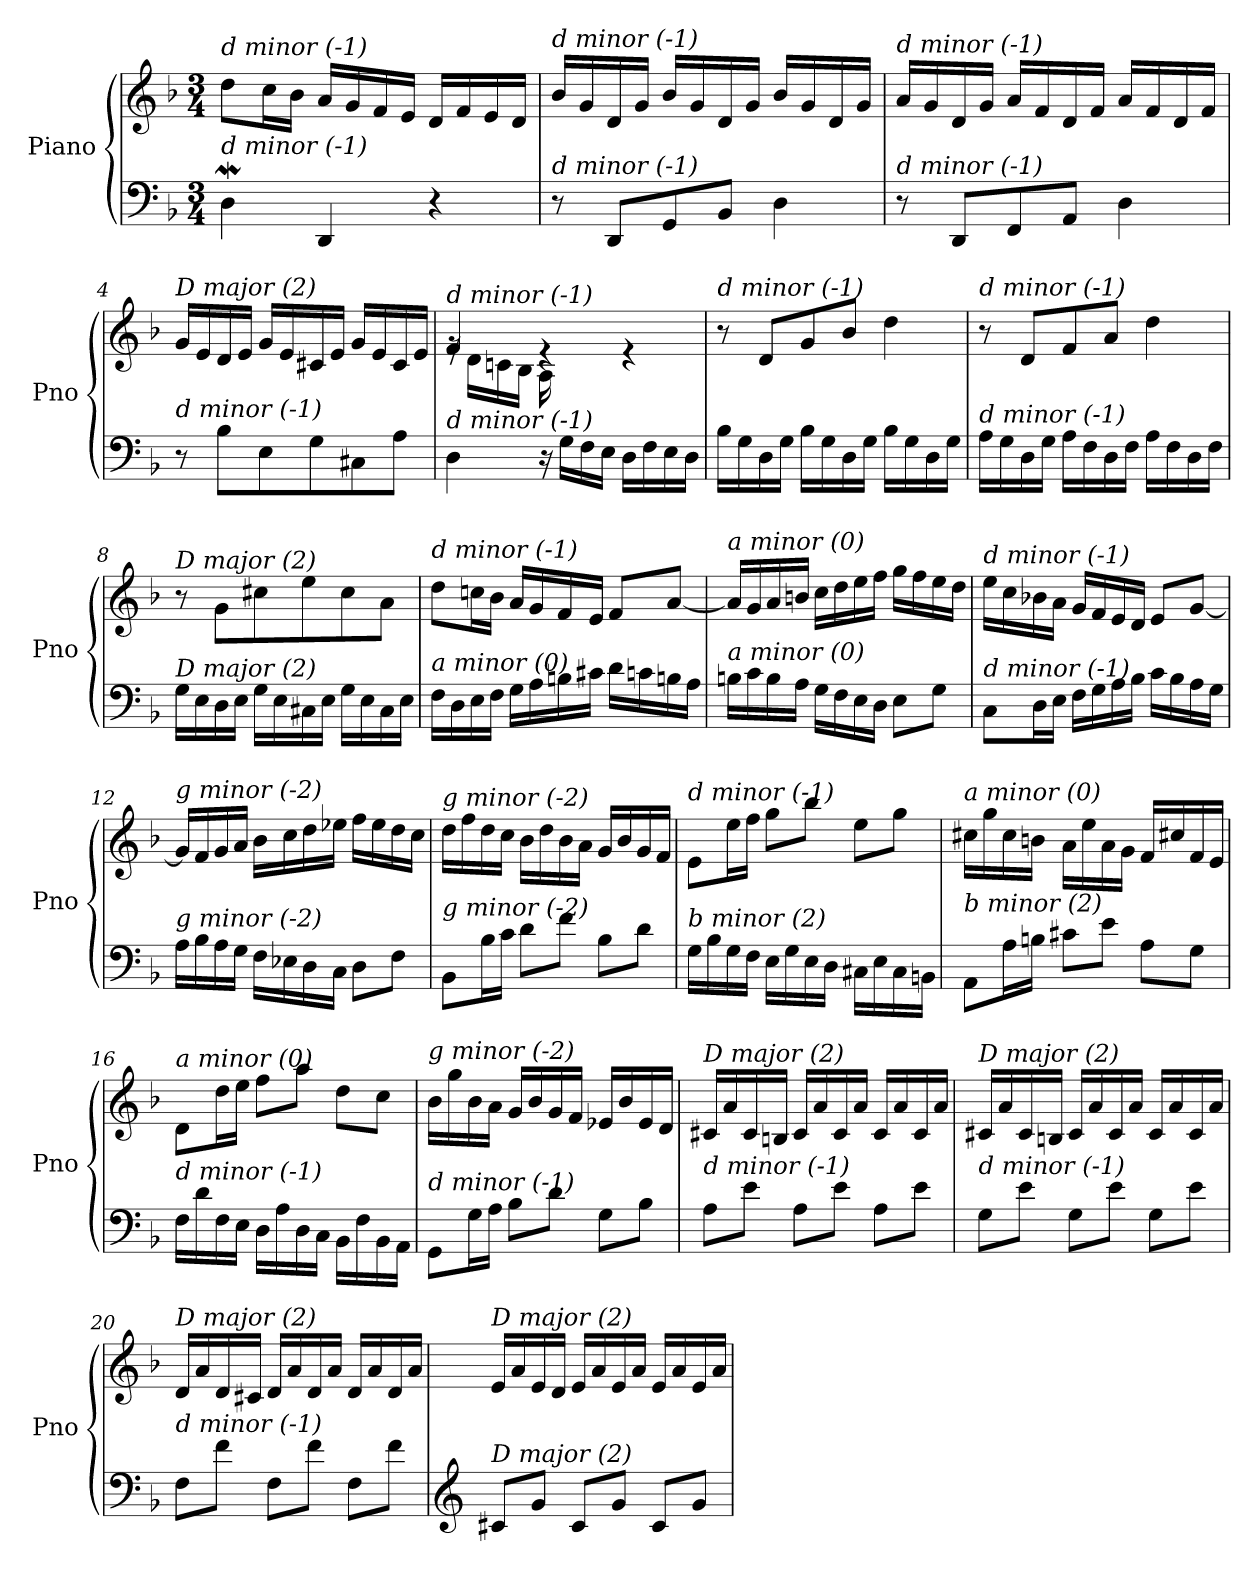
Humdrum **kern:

**kern	**kern
*part1	*part1
*staff2	*staff1
*I"Piano	*
*I'Pno	*
*clefF4	*clefG2
*k[b-]	*k[b-]
*M3/4	*M3/4
=1	=1
!	!LO:TX:i:t=d minor (-1)
!LO:TX:i:t=d minor (-1)	!
4DW\	8dd\L
.	16cc\L
.	16b-\JJ
4DD/	16a/LL
.	16g/
.	16f/
.	16e/JJ
4r	16d/LL
.	16f/
.	16e/
.	16d/JJ
=2	=2
!	!LO:TX:i:t=d minor (-1)
!LO:TX:i:t=d minor (-1)	!
8r	16b-/LL
.	16g/
8DD/L	16d/
.	16g/JJ
8GG/	16b-/LL
.	16g/
8BB-/J	16d/
.	16g/JJ
4D\	16b-/LL
.	16g/
.	16d/
.	16g/JJ
=3	=3
!	!LO:TX:i:t=d minor (-1)
!LO:TX:i:t=d minor (-1)	!
8r	16a/LL
.	16g/
8DD/L	16d/
.	16g/JJ
8FF/	16a/LL
.	16f/
8AA/J	16d/
.	16f/JJ
4D\	16a/LL
.	16f/
.	16d/
.	16f/JJ
=4	=4
!	!LO:TX:i:t=D major (2)
!LO:TX:i:t=d minor (-1)	!
8r	16g/LL
.	16e/
8B-\L	16d/
.	16e/JJ
8E\	16g/LL
.	16e/
8G\	16c#X/
.	16e/JJ
8C#X\	16g/LL
.	16e/
8A\J	16c#/
.	16e/JJ
!!LO:LB:g=z
=5	=5
*^	*^
!	!	!LO:TX:i:t=d minor (-1)	!
!LO:TX:i:t=d minor (-1)	!	!	!
4ryy	4D\	4f/	16rg
.	.	.	16d\LL
.	.	.	16cn\
.	.	.	16B-\JJ
16ryy	16r	4re	16A\
4..ryy	16G\LL	.	4..ryy
.	16F\	.	.
.	16E\JJ	.	.
.	16D\LL	4re	.
.	16F\	.	.
.	16E\	.	.
.	16D\JJ	.	.
*	*	*v	*v
=6	=6	=6
!	!	!LO:TX:i:t=d minor (-1)
!LO:TX:i:t=d minor (-1)	!	!
*v	*v	*
16B-\LL	8r
16G\	.
16D\	8d/L
16G\JJ	.
16B-\LL	8g/
16G\	.
16D\	8b-/J
16G\JJ	.
16B-\LL	4dd\
16G\	.
16D\	.
16G\JJ	.
=7	=7
!	!LO:TX:i:t=d minor (-1)
!LO:TX:i:t=d minor (-1)	!
16A\LL	8r
16G\	.
16D\	8d/L
16G\JJ	.
16A\LL	8f/
16F\	.
16D\	8a/J
16F\JJ	.
16A\LL	4dd\
16F\	.
16D\	.
16F\JJ	.
=8	=8
!	!LO:TX:i:t=D major (2)
!LO:TX:i:t=D major (2)	!
16G\LL	8r
16E\	.
16D\	8g\L
16E\JJ	.
16G\LL	8cc#X\
16E\	.
16C#X\	8ee\
16E\JJ	.
16G\LL	8cc#\
16E\	.
16C#\	8a\J
16E\JJ	.
!!LO:LB:g=z
=9	=9
!	!LO:TX:i:t=d minor (-1)
!LO:TX:i:t=a minor (0)	!
16F\LL	8dd\L
16D\	.
16E\	16ccn\L
16F\JJ	16b-\JJ
16G\LL	16a/LL
16A\	16g/
16Bn\	16f/
16c#Xi\JJ	16e/JJ
16d\LL	8f/L
16cn\	.
16Bn\	[8a/J
16A\JJ	.
=10	=10
!	!LO:TX:i:t=a minor (0)
!LO:TX:i:t=a minor (0)	!
16Bn\LL	16a/LL]
16c\	16g/
16B\	16a/
16A\JJ	16bn/JJ
16G\LL	16cc\LL
16F\	16dd\
16E\	16ee\
16D\JJ	16ff\JJ
8E\L	16gg\LL
.	16ff\
8G\J	16ee\
.	16dd\JJ
=11	=11
!	!LO:TX:i:t=d minor (-1)
!LO:TX:i:t=d minor (-1)	!
8C\L	16ee\LL
.	16cc\
16D\L	16b-X\
16E\JJ	16a\JJ
16F\LL	16g/LL
16G\	16f/
16A\	16e/
16B-\JJ	16d/JJ
16c\LL	8e/L
16B-\	.
16A\	[8g/J
16G\JJ	.
=12	=12
!	!LO:TX:i:t=g minor (-2)
!LO:TX:i:t=g minor (-2)	!
16A\LL	16g/LL]
16B-\	16f/
16A\	16g/
16G\JJ	16a/JJ
16F\LL	16b-\LL
16E-X\	16cc\
16D\	16dd\
16C\JJ	16ee-X\JJ
8D\L	16ff\LL
.	16ee-\
8F\J	16dd\
.	16cc\JJ
!!LO:LB:g=z
=13	=13
!	!LO:TX:i:t=g minor (-2)
!LO:TX:i:t=g minor (-2)	!
8BB-\L	16dd\LL
.	16ff\
16B-\L	16dd\
16c\JJ	16cc\JJ
8d\L	16b-\LL
.	16dd\
8f\J	16b-\
.	16a\JJ
8B-\L	16g/LL
.	16b-/
8d\J	16g/
.	16f/JJ
=14	=14
!	!LO:TX:i:t=d minor (-1)
!LO:TX:i:t=b minor (2)	!
16G\LL	8e\L
16B-\	.
16G\	16ee\L
16F\JJ	16ff\JJ
16E\LL	8gg\L
16G\	.
16E\	8bb-\J
16D\JJ	.
16C#X\LL	8ee\L
16E\	.
16C#\	8gg\J
16BBn\JJ	.
=15	=15
!	!LO:TX:i:t=a minor (0)
!LO:TX:i:t=b minor (2)	!
8AA\L	16cc#X\LL
.	16gg\
16A\L	16cc#\
16Bn\JJ	16bn\JJ
8c#X\L	16a\LL
.	16ee\
8e\J	16a\
.	16g\JJ
8A\L	16f/LL
.	16cc#X/
8G\J	16f/
.	16e/JJ
=16	=16
!	!LO:TX:i:t=a minor (0)
!LO:TX:i:t=d minor (-1)	!
16F\LL	8d\L
16d\	.
16F\	16dd\L
16E\JJ	16ee\JJ
16D\LL	8ff\L
16A\	.
16D\	8aa\J
16C\JJ	.
16BB-\LL	8dd\L
16F\	.
16BB-\	8cc\J
16AA\JJ	.
!!LO:LB:g=z
=17	=17
!	!LO:TX:i:t=g minor (-2)
!LO:TX:i:t=d minor (-1)	!
8GG\L	16b-\LL
.	16gg\
16G\L	16b-\
16A\JJ	16a\JJ
8B-\L	16g/LL
.	16b-/
8d\J	16g/
.	16f/JJ
8G\L	16e-X/LL
.	16b-/
8B-\J	16e-/
.	16d/JJ
=18	=18
!	!LO:TX:i:t=D major (2)
!LO:TX:i:t=d minor (-1)	!
8A\L	16c#X/LL
.	16a/
8e\J	16c#/
.	16Bn/JJ
8A\L	16c#/LL
.	16a/
8e\J	16c#/
.	16a/JJ
8A\L	16c#/LL
.	16a/
8e\J	16c#/
.	16a/JJ
=19	=19
!	!LO:TX:i:t=D major (2)
!LO:TX:i:t=d minor (-1)	!
8G\L	16c#X/LL
.	16a/
8e\J	16c#/
.	16Bn/JJ
8G\L	16c#/LL
.	16a/
8e\J	16c#/
.	16a/JJ
8G\L	16c#/LL
.	16a/
8e\J	16c#/
.	16a/JJ
=20	=20
!	!LO:TX:i:t=D major (2)
!LO:TX:i:t=d minor (-1)	!
8F\L	16d/LL
.	16a/
8f\J	16d/
.	16c#X/JJ
8F\L	16d/LL
.	16a/
8f\J	16d/
.	16a/JJ
8F\L	16d/LL
.	16a/
8f\J	16d/
.	16a/JJ
!!LO:PB:g=z
=21	=21
*clefG2	*
!	!LO:TX:i:t=D major (2)
!LO:TX:i:t=D major (2)	!
8c#X/L	16e/LL
.	16a/
8g/J	16e/
.	16d/JJ
8c#/L	16e/LL
.	16a/
8g/J	16e/
.	16a/JJ
8c#/L	16e/LL
.	16a/
8g/J	16e/
.	16a/JJ
=	=
*-	*-
